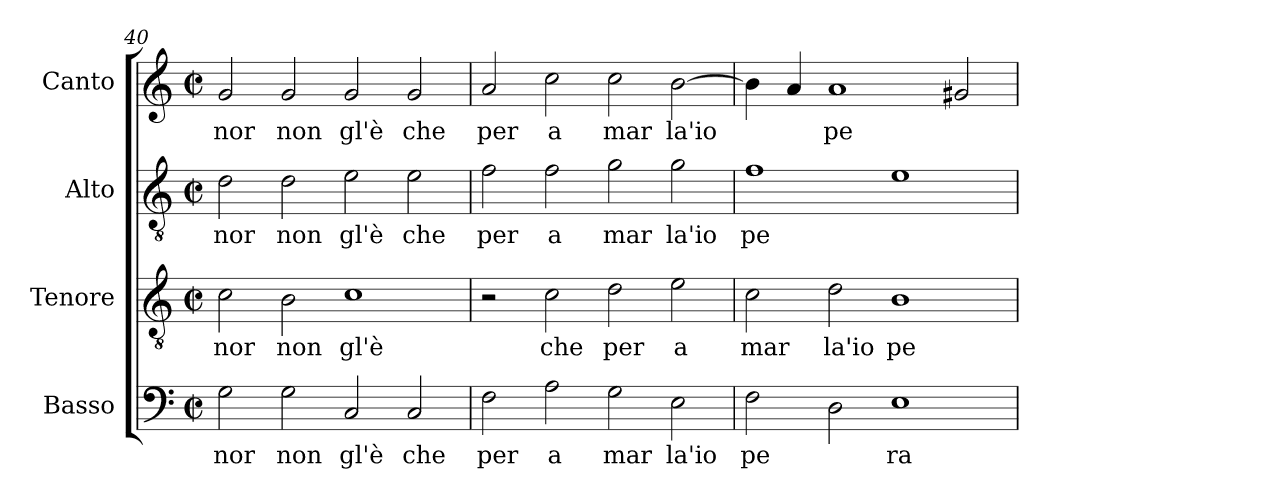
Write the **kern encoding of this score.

**kern	**text	**kern	**text	**kern	**text	**kern	**text
*part4	*part4	*part3	*part3	*part2	*part2	*part1	*part1
*staff4	*staff4	*staff3	*staff3	*staff2	*staff2	*staff1	*staff1
*I"Basso	*	*I"Tenore	*	*I"Alto	*	*I"Canto	*
*clefF4	*	*clefGv2	*	*clefGv2	*	*clefG2	*
*k[]	*	*k[]	*	*k[]	*	*k[]	*
*C:	*	*C:	*	*C:	*	*C:	*
*M2/2	*	*M2/2	*	*M2/2	*	*M2/2	*
*met(c|)	*	*met(c|)	*	*met(c|)	*	*met(c|)	*
=40	=40	=40	=40	=40	=40	=40	=40
!	!LO:LY:b:cj	!	!LO:LY:b:cj	!	!LO:LY:b:cj	!	!LO:LY:b:cj
2G\	-nor	2c\	-nor	2d\	nor	2g/	nor
!	!LO:LY:b:cj	!	!LO:LY:b:cj	!	!LO:LY:b:cj	!	!LO:LY:b:cj
2G\	non	2B\	non	2d\	non	2g/	non
!	!LO:LY:b:cj	!	!LO:LY:b:cj	!	!LO:LY:b:cj	!	!LO:LY:b:cj
2C/	gl'è	1c	gl'è	2e\	gl'è	2g/	gl'è
!	!LO:LY:b:cj	!	!	!	!LO:LY:b:cj	!	!LO:LY:b:cj
2C/	che	.	.	2e\	che	2g/	che
!!LO:PB:g=z
=41	=41	=41	=41	=41	=41	=41	=41
!	!LO:LY:b:cj	!	!	!	!LO:LY:b:cj	!	!LO:LY:b:cj
2F\	per	2r	.	2f\	per	2a/	per
!	!LO:LY:b:cj	!	!LO:LY:b:cj	!	!LO:LY:b:cj	!	!LO:LY:b:cj
2A\	a	2c\	che	2f\	a	2cc\	a
!	!LO:LY:b:cj	!	!LO:LY:b:cj	!	!LO:LY:b:cj	!	!LO:LY:b:cj
2G\	mar	2d\	per	2g\	mar	2cc\	mar
!	!LO:LY:b:cj	!	!LO:LY:b:cj	!	!LO:LY:b:cj	!	!LO:LY:b:cj
2E\	la'io	2e\	a	2g\	la'io	[>2b\	la'io
=42	=42	=42	=42	=42	=42	=42	=42
!	!LO:LY:b:cj	!	!LO:LY:b:cj	!	!LO:LY:b:cj	!	!LO:LY:b:cj
2F\	pe	2c\	mar	1f	pe	4b\]	.
!	!	!	!	!	!	!	!LO:LY:b:cj
.	.	.	.	.	.	4a/	.
!	!LO:LY:b:cj	!	!LO:LY:b:cj	!	!	!	!LO:LY:b:cj
2D\	.	2d\	la'io	.	.	1a	pe
!	!LO:LY:b:cj	!	!LO:LY:b:cj	!	!LO:LY:b:cj	!	!
1E	ra	1B	pe	1e	.	.	.
!	!	!	!	!	!	!	!LO:LY:b:cj
.	.	.	.	.	.	2g#/	.
=	=	=	=	=	=	=	=
*-	*-	*-	*-	*-	*-	*-	*-
